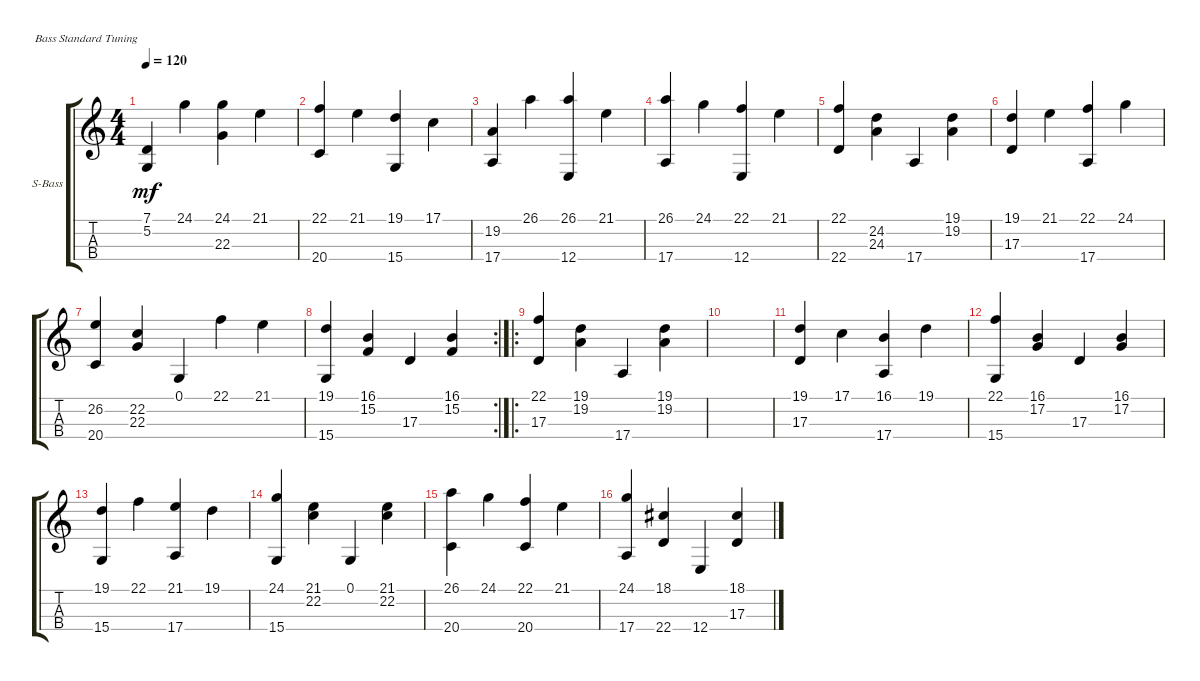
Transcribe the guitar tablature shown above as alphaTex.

\defaultSystemsLayout 4
\bracketExtendMode groupsimilarinstruments
\firstSystemTrackNameOrientation horizontal
\otherSystemsTrackNameOrientation horizontal
\track ("Synthesizer Bass" "S-Bass") {instrument synthbass1}
\staff {score tabs}
\tuning (G2 D2 A1 E1)
\ts (4 4)
\tempo 120
\clef g2
\scale
0.487395
\ks c
(7.1 5.2).4{dy mf instrument synthbass1} 24.1.4 (24.1 22.3).4 21.1.4 |
\scale
0.256303 (22.1 20.4).4 21.1.4 (19.1 15.4).4 17.1.4 |
\scale
0.256303 (19.2 17.4).4 26.1.4 (26.1 12.4).4 21.1.4 |
\scale
0.333333 (26.1 17.4).4 24.1.4 (22.1 12.4).4 21.1.4 |
\scale
0.333333 (22.1 22.4).4 (24.2 24.3).4 17.4.4 (19.1 19.2).4 |
\scale
0.333333 (19.1 17.3).4 21.1.4 (22.1 17.4).4 24.1.4 |
\scale
0.303483 (26.2 20.4).4 (22.2 22.3).4 0.1.4 22.1.4 21.1.4 |
\rc 2
\scale
0.333333 (19.1 15.4).4 (16.1 15.2).4 17.3.4 (16.1 15.2).4 |
\ro
\scale
0.363184 (22.1 17.3).4 (19.1 19.2).4 17.4.4 (19.1 19.2).4 |
|
(19.1 17.3).4 17.1.4 (16.1 17.4).4 19.1.4 |
(22.1 15.4).4 (16.1 17.2).4 17.3.4 (16.1 17.2).4 |
(19.1 15.4).4 22.1.4 (21.1 17.4).4 19.1.4 |
(24.1 15.4).4 (21.1 22.2).4 0.1.4 (21.1 22.2).4 |
(26.1 20.4).4 24.1.4 (22.1 20.4).4 21.1.4 |
(24.1 17.4).4 (18.1 22.4).4 12.4.4 (18.1 17.3).4
